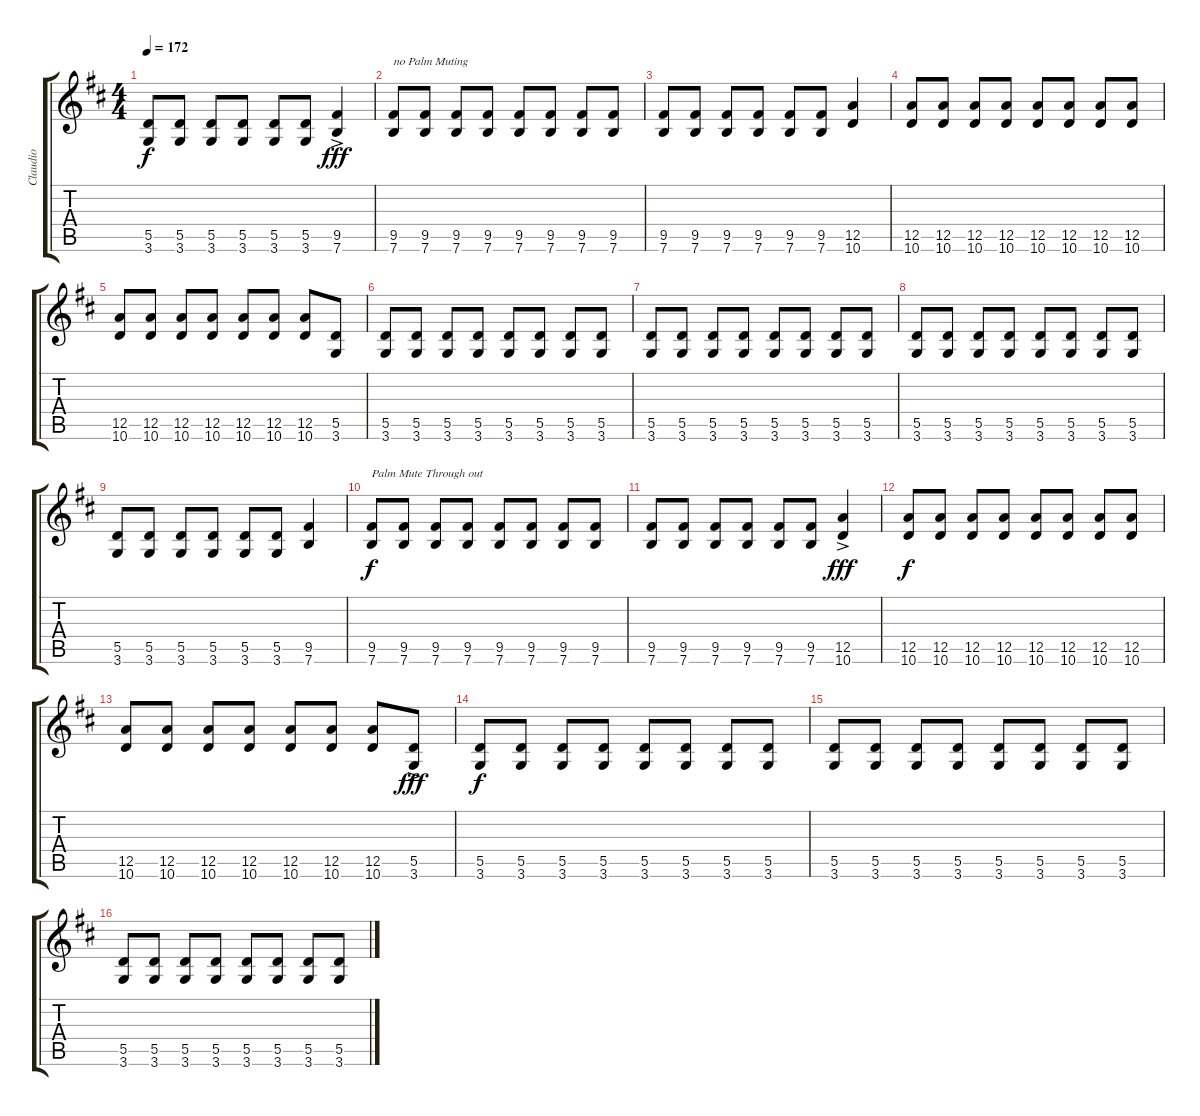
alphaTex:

\track ("Claudio" "Claudio") {instrument distortionguitar}
\staff {score tabs}
\tuning (E4 B3 G3 D3 A2 E2) {hide}
\ts (4 4)
\tempo 172
\clef g2
\ks d
(5.5 3.6).8{dy f} (5.5 3.6).8 (5.5 3.6).8 (5.5 3.6).8 (5.5 3.6).8 (5.5 3.6).8 (9.5{ac} 7.6{ac}).4{dy fff} |
(9.5 7.6).8{txt "no Palm Muting"} (9.5 7.6).8 (9.5 7.6).8 (9.5 7.6).8 (9.5 7.6).8 (9.5 7.6).8 (9.5 7.6).8 (9.5 7.6).8 |
(9.5 7.6).8 (9.5 7.6).8 (9.5 7.6).8 (9.5 7.6).8 (9.5 7.6).8 (9.5 7.6).8 (12.5 10.6).4 |
(12.5 10.6).8 (12.5 10.6).8 (12.5 10.6).8 (12.5 10.6).8 (12.5 10.6).8 (12.5 10.6).8 (12.5 10.6).8 (12.5 10.6).8 |
(12.5 10.6).8 (12.5 10.6).8 (12.5 10.6).8 (12.5 10.6).8 (12.5 10.6).8 (12.5 10.6).8 (12.5 10.6).8 (5.5 3.6).8 |
(5.5 3.6).8 (5.5 3.6).8 (5.5 3.6).8 (5.5 3.6).8 (5.5 3.6).8 (5.5 3.6).8 (5.5 3.6).8 (5.5 3.6).8 |
(5.5 3.6).8 (5.5 3.6).8 (5.5 3.6).8 (5.5 3.6).8 (5.5 3.6).8 (5.5 3.6).8 (5.5 3.6).8 (5.5 3.6).8 |
(5.5 3.6).8 (5.5 3.6).8 (5.5 3.6).8 (5.5 3.6).8 (5.5 3.6).8 (5.5 3.6).8 (5.5 3.6).8 (5.5 3.6).8 |
(5.5 3.6).8 (5.5 3.6).8 (5.5 3.6).8 (5.5 3.6).8 (5.5 3.6).8 (5.5 3.6).8 (9.5 7.6).4 |
(9.5 7.6).8{txt "Palm Mute Through out" dy f} (9.5 7.6).8 (9.5 7.6).8 (9.5 7.6).8 (9.5 7.6).8 (9.5 7.6).8 (9.5 7.6).8 (9.5 7.6).8 |
(9.5 7.6).8 (9.5 7.6).8 (9.5 7.6).8 (9.5 7.6).8 (9.5 7.6).8 (9.5 7.6).8 (12.5{ac} 10.6{ac}).4{dy fff} |
(12.5 10.6).8{dy f} (12.5 10.6).8 (12.5 10.6).8 (12.5 10.6).8 (12.5 10.6).8 (12.5 10.6).8 (12.5 10.6).8 (12.5 10.6).8 |
(12.5 10.6).8 (12.5 10.6).8 (12.5 10.6).8 (12.5 10.6).8 (12.5 10.6).8 (12.5 10.6).8 (12.5 10.6).8 (5.5{ac} 3.6{ac}).8{dy fff} |
(5.5 3.6).8{dy f} (5.5 3.6).8 (5.5 3.6).8 (5.5 3.6).8 (5.5 3.6).8 (5.5 3.6).8 (5.5 3.6).8 (5.5 3.6).8 |
(5.5 3.6).8 (5.5 3.6).8 (5.5 3.6).8 (5.5 3.6).8 (5.5 3.6).8 (5.5 3.6).8 (5.5 3.6).8 (5.5 3.6).8 |
(5.5 3.6).8 (5.5 3.6).8 (5.5 3.6).8 (5.5 3.6).8 (5.5 3.6).8 (5.5 3.6).8 (5.5 3.6).8 (5.5 3.6).8
